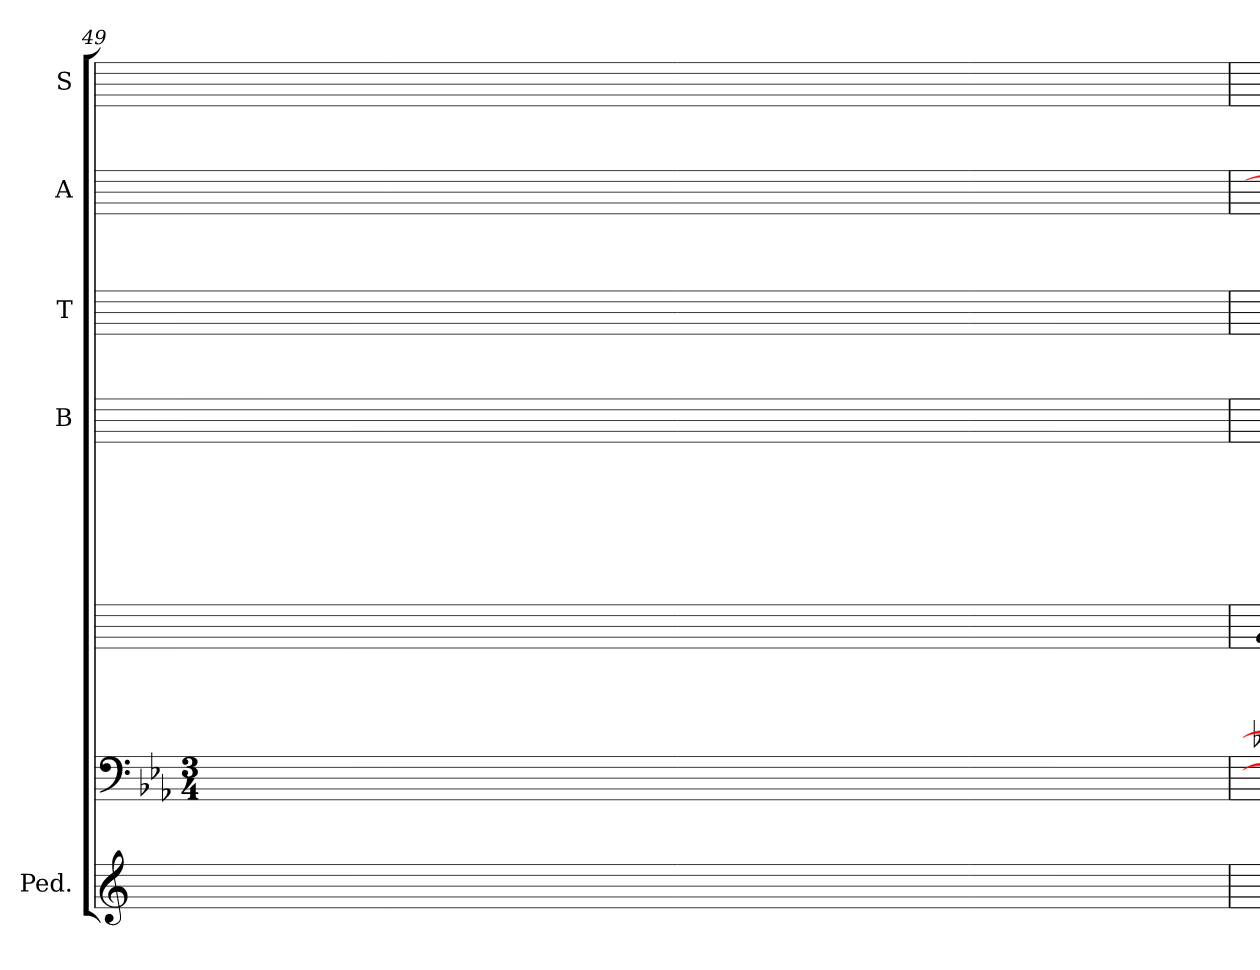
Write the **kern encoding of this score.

**kern	**kern	**kern	**kern	**text	**dynam	**kern	**kern	**text	**kern
*part7	*part6	*part5	*part4	*part4	*part4	*part3	*part2	*part2	*part1
*staff7	*staff6	*staff5	*staff4	*staff4	*staff4	*staff3	*staff2	*staff2	*staff1
*I"Ped.	*	*	*I"B	*	*	*I"T	*I"A	*	*I"S
*I'Ped.	*	*	*I'B	*	*	*I'T	*I'A	*	*I'S
*clefG2	*clefF4	*clefG2	*clefF4	*	*	*clefG2	*clefG2	*	*clefG2
*k[]	*k[b-e-a-]	*k[b-e-a-]	*k[b-e-a-]	*	*	*k[]	*k[b-e-a-]	*	*k[]
*C:	*E-:	*E-:	*E-:	*	*	*C:	*E-:	*	*C:
*	*M3/4	*M3/4	*	*	*	*	*	*	*
*	*	*Xtuplet	*	*	*	*	*	*	*
=49	=49	=49	=49	=49	=49	=49	=49	=49	=49
!	!	!LO:N:vis=8	!	!LO:LY:b	!	!	!	!LO:LY:b	!
*	*	*^	*	*	*	*	*	*	*
1r	4096%341ryy	4096%341c/L	2C\	4c\	nam	.	1r	4e-/	-re,	1r
!	!	!LO:N:vis=8	!	!	!	!	!	!	!	!
.	8E-/	2048%171G/J	.	.	.	.	.	.	.	.
.	.	64ryy	.	.	.	.	.	.	.	.
.	.	128ryy	.	.	.	.	.	.	.	.
.	.	256ryy	.	.	.	.	.	.	.	.
.	.	2048ryy	.	.	.	.	.	.	.	.
!	!	!LO:N:vis=8	!	!	!	!	!	!	!	!
.	.	[<4096%227E-/L	.	.	.	.	.	.	.	.
.	4C/	.	.	.	.	.	.	.	.	.
!	!	!LO:N:vis=8	!	!	!LO:LY:b	!	!	!	!	!
.	.	4096%341E-/] 4096%341G/	.	4G\	nul-	.	.	4r	.	.
.	.	16ryy	.	.	.	.	.	.	.	.
.	.	64ryy	.	.	.	.	.	.	.	.
.	.	256ryy	.	.	.	.	.	.	.	.
.	.	1024.ryy	.	.	.	.	.	.	.	.
!	!	!LO:N:vis=8	!	!	!	!	!	!	!	!
.	.	4096%341G/ 4096%341c/J	.	.	.	.	.	.	.	.
.	32ryy	.	.	.	.	.	.	.	.	.
.	128ryy	.	.	.	.	.	.	.	.	.
.	512ryy	.	.	.	.	.	.	.	.	.
.	2048.ryy	.	.	.	.	.	.	.	.	.
!	!	!	!	!	!LO:LY:b	!	!	!	!	!
.	8E-/L	32ryy	4rEE	(>8E-\L	-lus	.	.	4r	.	.
.	.	128ryy	.	.	.	.	.	.	.	.
.	.	512ryy	.	.	.	.	.	.	.	.
.	.	2048.ryy	.	.	.	.	.	.	.	.
.	.	8Bn/ 8d/	.	.	.	.	.	.	.	.
.	8G/J	.	.	8D\J)	.	.	.	.	.	.
.	.	4ryy	.	.	.	.	.	.	.	.
.	4ryy	.	4ryy	4ryy	.	.	.	4ryy	.	.
.	.	16ryy	.	.	.	.	.	.	.	.
.	.	64ryy	.	.	.	.	.	.	.	.
.	.	256ryy	.	.	.	.	.	.	.	.
.	.	1024ryy	.	.	.	.	.	.	.	.
.	.	4096ryy	.	.	.	.	.	.	.	.
=50	=50	=50	=50	=50	=50	=50	=50	=50	=50	=50
*	*^	*	*^	*	*	*	*	*	*	*
!	!	!	!	!	!	!	!	!	!	!LO:TX:a:Bi:t=[cresc.]	!	!
!	!	!	!	!	!	!	!LO:LY:b	!	!	!	!LO:LY:b	!
1r	4.C\	8c/L	16ryy	4.c\	8e-/	2C/	est	.	1r	4e-/	nam	1r
.	.	.	64ryy	.	.	.	.	.	.	.	.	.
!	!	!	!LO:TX:b:Bi:t=[cresc.]	!	!	!	!	!	!	!	!	!
.	.	.	4ryy	.	.	.	.	.	.	.	.	.
.	.	8B-i/J	.	.	4g/	.	.	.	.	.	.	.
!	!	!	!	!	!	!	!	!	!	!	!LO:LY:b	!
.	.	4A-/	.	.	.	.	.	.	.	4a-/	nul-	.
.	.	.	2ryy	.	.	.	.	.	.	.	.	.
.	8D\	.	.	8f\	4f/	.	.	.	.	.	.	.
!	!	!	!	!	!	!	!	!	!	!	!LO:LY:b	!
.	4E-\	4E-/	.	4B-\	.	4r	.	.	.	(<8a-/L	-lus	.
.	.	.	.	.	8e-/	.	.	.	.	8g/J)	.	.
.	4ryy	4ryy	.	4ryy	4ryy	4ryy	.	.	.	4ryy	.	.
.	.	.	8ryy	.	.	.	.	.	.	.	.	.
.	.	.	32.ryy	.	.	.	.	.	.	.	.	.
*	*	*	*v	*v	*v	*	*	*	*	*	*	*
!!LO:LB:g=z
=51	=51	=51	=51	=51	=51	=51	=51	=51	=51	=51
!	!	!	!	!	!LO:LY:b	!	!	!	!LO:LY:b	!
1r	2BB-\	8F/L	8B-/ 8d/L	4B-\	qui	.	1r	2f/	est	1r
.	.	8D/	8B-/	.	.	.	.	.	.	.
!	!	!	!	!	!LO:LY:b	!	!	!	!	!
.	.	8D/ 8F/J	8F/	4F\	va-	.	.	.	.	.
.	.	8ryy	8B-/	.	.	.	.	.	.	.
!	!	!	!	!	!LO:LY:b	!	!	!	!	!
.	4rEE	4F/	8B-/ 8d/	(<8D/L	-li-	.	.	4r	.	.
.	.	.	8c/ 8e-/J	8C/J)	.	.	.	.	.	.
.	4ryy	4ryy	4ryy	4ryy	.	.	.	4ryy	.	.
=52	=52	=52	=52	=52	=52	=52	=52	=52	=52	=52
!	!	!	!	!	!LO:LY:b	!	!	!	!LO:LY:b	!
1r	8B-/L	4.BB-\	8d/ 8f/	2BB-/	-de,	.	1r	4f/	qui	1r
.	8c/	.	4a-/	.	.	.	.	.	.	.
!	!	!	!	!	!	!	!	!	!LO:LY:b	!
.	[>8B-/ 8d/	.	.	.	.	.	.	4b-\	va-	.
.	8B-/] 8e-/J	8C\	4g/	.	.	.	.	.	.	.
!	!	!	!	!	!	!	!	!	!LO:LY:b	!
.	4B-/	4D\	.	4r	.	.	.	(<8b-/L	-li-	.
.	.	.	8f/	.	.	.	.	8a-/J)	.	.
.	4ryy	4ryy	4ryy	4ryy	.	.	.	4ryy	.	.
=53	=53	=53	=53	=53	=53	=53	=53	=53	=53	=53
*	*^	*^	*	*	*	*	*	*	*	*
!	!	!	!	!	!LO:N:vis=8	!	!LO:LY:b	!	!	!	!LO:LY:b	!
1r	4.E-\	8B-/	4096%341ryy	8ryy	4096%341e-/L	4B-\	qui	.	1r	4g/	-de	1r
!	!	!	!	!	!LO:N:vis=8	!	!	!	!	!	!	!
.	.	.	8G\	.	2048%171B-/	.	.	.	.	.	.	.
.	.	4ryy	.	32ryy	.	.	.	.	.	.	.	.
.	.	.	.	128ryy	.	.	.	.	.	.	.	.
.	.	.	.	512ryy	.	.	.	.	.	.	.	.
.	.	.	.	2048.ryy	.	.	.	.	.	.	.	.
!	!	!	!	!	!LO:N:vis=8	!	!	!	!	!	!	!
.	.	.	.	4E-/	(<4096%341G/J	.	.	.	.	.	.	.
.	.	.	4ryy	.	.	.	.	.	.	.	.	.
!	!	!	!	!	!	!	!LO:LY:b	!	!	!	!	!
.	.	.	.	.	8ryy	4G\	va-	.	.	4r	.	.
.	8ryy	2ryy	.	.	32ryy	.	.	.	.	.	.	.
.	.	.	.	.	128ryy	.	.	.	.	.	.	.
.	.	.	.	.	512ryy	.	.	.	.	.	.	.
.	.	.	.	.	2048.ryy	.	.	.	.	.	.	.
*	*	*	*	*Xtuplet	*	*	*	*	*	*	*	*
!	!	!	!	!LO:N:vis=8	!LO:N:vis=8	!	!	!	!	!	!	!
.	.	.	.	4096%341D-X\L	4096%341G/ 4096%341B-/L)	.	.	.	.	.	.	.
.	.	.	2ryy	.	.	.	.	.	.	.	.	.
!	!	!	!	!LO:N:vis=8	!LO:N:vis=8	!	!LO:LY:b	!	!	!	!	!
.	8F/L	.	.	2048%171C\J	2048%171A-/ 2048%171e-/J	4E-\	-li-	.	.	4r	.	.
.	.	.	.	64ryy	64ryy	.	.	.	.	.	.	.
.	.	.	.	128ryy	128ryy	.	.	.	.	.	.	.
.	.	.	.	256ryy	256ryy	.	.	.	.	.	.	.
.	.	.	.	2048ryy	2048ryy	.	.	.	.	.	.	.
!	!	!	!	!LO:N:vis=8	!LO:N:vis=8	!	!	!	!	!	!	!
.	.	.	.	4096%227BB-\	4096%227B-/ 4096%227d-X/	.	.	.	.	.	.	.
.	8G/J	.	.	.	.	.	.	.	.	.	.	.
.	.	.	.	4ryy	4096%1365ryy	.	.	.	.	.	.	.
.	4ryy	.	.	.	.	4ryy	.	.	.	4ryy	.	.
.	.	8ryy	.	.	.	.	.	.	.	.	.	.
.	.	.	.	16ryy	.	.	.	.	.	.	.	.
.	.	.	32ryy	.	.	.	.	.	.	.	.	.
.	.	.	.	64ryy	.	.	.	.	.	.	.	.
.	.	.	128ryy	.	.	.	.	.	.	.	.	.
.	.	.	.	256ryy	.	.	.	.	.	.	.	.
.	.	.	512ryy	.	.	.	.	.	.	.	.	.
.	.	.	.	1024ryy	.	.	.	.	.	.	.	.
.	.	.	2048.ryy	.	.	.	.	.	.	.	.	.
.	.	.	.	4096ryy	.	.	.	.	.	.	.	.
=54	=54	=54	=54	=54	=54	=54	=54	=54	=54	=54	=54	=54
*	*	*	*	*	*^	*	*	*	*	*	*	*
*	*	*	*	*	*	*^	*	*	*	*	*	*	*
!	!	!	!	!	!	!	!	!	!LO:LY:b	!	!	!	!LO:LY:b	!
*	*	*	*v	*v	*	*	*	*	*	*	*	*^	*	*
1r	4A-\	4AA-\	8c/L	8c\L	4rc	2ryy	2A-\	-de	.	1r	4cc\	8.ryy	pro	1r
.	.	.	8B-/J	8d-X\	.	.	.	.	.	.	.	.	.	.
!	!	!	!	!	!	!	!	!	!	!	!	!LO:TX:a:Bi:t=[dim.]	!	!
.	.	.	.	.	.	.	.	.	.	.	.	2ryy	.	.
!	!	!	!	!	!	!	!	!	!	!	!	!	!LO:LY:b	!
.	4rEE	4ryy	4c/	8e-\J	4a-/	.	.	.	.	.	4a-/	.	no-	.
.	.	.	.	4f\	.	.	.	.	.	.	.	.	.	.
!	!	!	!	!	!	!	!	!	!	!	!	!	!LO:LY:b	!
.	4B-/	2ryy	4rEE	.	4g/	(<8e-\	4r	.	.	.	4g/	.	-bis	.
.	.	.	.	4ryy	.	4ryy	.	.	.	.	.	.	.	.
.	.	.	.	.	.	.	.	.	.	.	.	4ryy	.	.
.	4ryy	.	4ryy	.	4ryy	.	4ryy	.	.	.	4ryy	.	.	.
.	.	.	.	8ryy	.	8ryy	.	.	.	.	.	.	.	.
.	.	.	.	.	.	.	.	.	.	.	.	16ryy	.	.
=55	=55	=55	=55	=55	=55	=55	=55	=55	=55	=55	=55	=55	=55	=55
!	!	!	!	!	!	!	!LO:N:vis=1	!	!	!	!	!	!LO:LY:b	!
*	*	*v	*v	*	*	*	*	*	*	*	*v	*v	*	*
1r	4A-/	4rEE	4f/)	8e-\	2ryy	1r	.	.	1r	(<4f/	pos-	1r
.	.	.	.	8ryy	.	.	.	.	.	.	.	.
.	4rEE	8G/L	4e-/	4d-X\	.	.	.	.	.	4e-/)	.	.
.	.	8A-/J	.	.	.	.	.	.	.	.	.	.
!	!	!	!	!	!	!	!	!	!	!	!LO:LY:b	!
.	4BB-\	4B-/	8c\	8d-X/L	4d-\	.	.	.	.	4d-X/	-sit	.
.	.	.	4ryy	8f/J	.	.	.	.	.	.	.	.
.	4ryy	4ryy	.	4ryy	4ryy	.	.	.	.	4ryy	.	.
.	.	.	8ryy	.	.	.	.	.	.	.	.	.
*	*	*	*	*v	*v	*	*	*	*	*	*	*
=56	=56	=56	=56	=56	=56	=56	=56	=56	=56	=56	=56
!	!	!	!	!	!	!LO:LY:b	!	!	!	!LO:LY:b	!
1r	8G/L	2C\	8en/L	2c\	4C/	pro	.	1r	2.c/	sta-	1r
.	8A-/J	.	8f/	.	.	.	.	.	.	.	.
!	!	!	!	!	!	!LO:LY:b	!LO:HP:b	!	!	!	!
.	4B-/	.	8g/	.	4En\	no-	<	.	.	.	.
.	.	.	8e/	.	.	.	.	.	.	.	.
!	!	!	!	!	!	!LO:LY:b	!	!	!	!	!
.	4A-/	4F\	(<8c/	4c\	4F\	-bis	.	.	.	.	.
.	.	.	8dni/J	.	.	.	.	.	.	.	.
.	4ryy	4ryy	4ryy	4ryy	4ryy	.	[	.	4ryy	.	.
=57	=57	=57	=57	=57	=57	=57	=57	=57	=57	=57	=57
!	!	!	!	!	!	!LO:LY:b	!	!	!	!LO:LY:b	!
1r	8G/L	2C\	8en/L)	2c\	(>4G\	pos-	.	1r	2c/	-re,	1r
.	8A-/J	.	8f/	.	.	.	.	.	.	.	.
.	4B-/	.	8g/	.	4.c\)	.	.	.	.	.	.
.	.	.	8e/	.	.	.	.	.	.	.	.
.	8A-^>/L	4FF\	8c/	4ryy	.	.	.	.	4r	.	.
!	!	!	!	!	!	!LO:LY:b	!	!	!	!	!
.	8F/J	.	8A-/J	.	8c\	-sit	.	.	.	.	.
.	4ryy	4ryy	4ryy	4ryy	4ryy	.	.	.	4ryy	.	.
*	*	*	*v	*v	*	*	*	*	*	*	*
!!LO:LB:g=z
=58	=58	=58	=58	=58	=58	=58	=58	=58	=58	=58
*	*	*	*clefF4	*	*	*	*	*	*	*
*	*	*	*^	*	*	*	*	*	*	*
!	!	!	!	!	!	!LO:LY:b	!	!	!	!	!
*	*	*	*v	*v	*	*	*	*	*	*	*
1r	8En/L	4C\	8G^>\L	2c\	sta-	.	1r	4r	.	1r
.	8C/	.	8En\J	.	.	.	.	.	.	.
.	8C/	4rEE	4r	.	.	.	.	4r	.	.
.	8GG/J	.	.	.	.	.	.	.	.	.
!	!	!	!	!	!LO:LY:b	!	!	!	!LO:LY:b	!
.	4ryy	4CC\	4E\ 4G\	4C/	-re,	.	.	4g/	quam	.
.	4ryy	4ryy	4ryy	4ryy	.	.	.	4ryy	.	.
=59	=59	=59	=59	=59	=59	=59	=59	=59	=59	=59
!	!	!	!	!	!	!	!	!	!LO:LY:b	!
*	*	*	*	*^	*	*	*	*	*	*
1r	4FF/	2.FF\	4F\ 4A-\	4r	2ryy	.	.	1r	4a-/	tu,	1r
!	!	!	!	!	!	!	!	!	!	!LO:LY:b	!
.	8A-/L	.	4G\ 4B-\	4r	.	.	.	.	4g/	nos-	.
.	8A-/ 8c-X/J	.	.	.	.	.	.	.	.	.	.
!	!	!	!	!	!	!LO:LY:b	!	!	!	!LO:LY:b:rj	!
.	4ryy	.	8c\L	4F\	32ryy	quam	.	.	4f/	-tra	.
!	!	!	!	!	!LO:TX:a:Bi:t=cresc	!	!	!	!	!	!
.	.	.	.	.	4...ryy	.	.	.	.	.	.
.	.	.	8d\J	.	.	.	.	.	.	.	.
.	4ryy	4ryy	4ryy	4ryy	.	.	.	.	4ryy	.	.
*	*	*	*	*v	*v	*	*	*	*	*	*
=60	=60	=60	=60	=60	=60	=60	=60	=60	=60	=60
*	*	*	*clefG2	*	*	*	*	*	*	*
*	*	*	*	*^	*	*	*	*	*	*
!	!	!	!	!	!	!LO:LY:b	!	!	!	!LO:LY:b	!
*	*	*	*	*v	*v	*	*	*	*^	*	*
1r	8G/ 8B-/L	2.GG\	8e-/L	4G\	tu,	.	1r	[>2.b-\	16ryy	spes	1r
!	!	!	!	!	!	!	!	!	!LO:TX:a:Bi:t=cresc	!	!
.	.	.	.	.	.	.	.	.	2...ryy	.	.
.	8A-/	.	8f/	.	.	.	.	.	.	.	.
!	!	!	!	!	!LO:LY:b	!	!	!	!	!	!
.	8B-/	.	8g/	4F\	nos-	.	.	.	.	.	.
.	8c/J	.	8a-/	.	.	.	.	.	.	.	.
!	!	!	!	!	!LO:LY:b	!	!	!	!	!	!
.	[>4E-/ [>4d-X/	.	8b-/	4E-\	-tra	.	.	.	.	.	.
.	.	.	8g/J	.	.	.	.	.	.	.	.
.	4ryy	4ryy	4ryy	4ryy	.	.	.	4ryy	.	.	.
*	*v	*v	*	*	*	*	*	*v	*v	*	*
=	=	=	=	=	=	=	=	=	=
*-	*-	*-	*-	*-	*-	*-	*-	*-	*-
